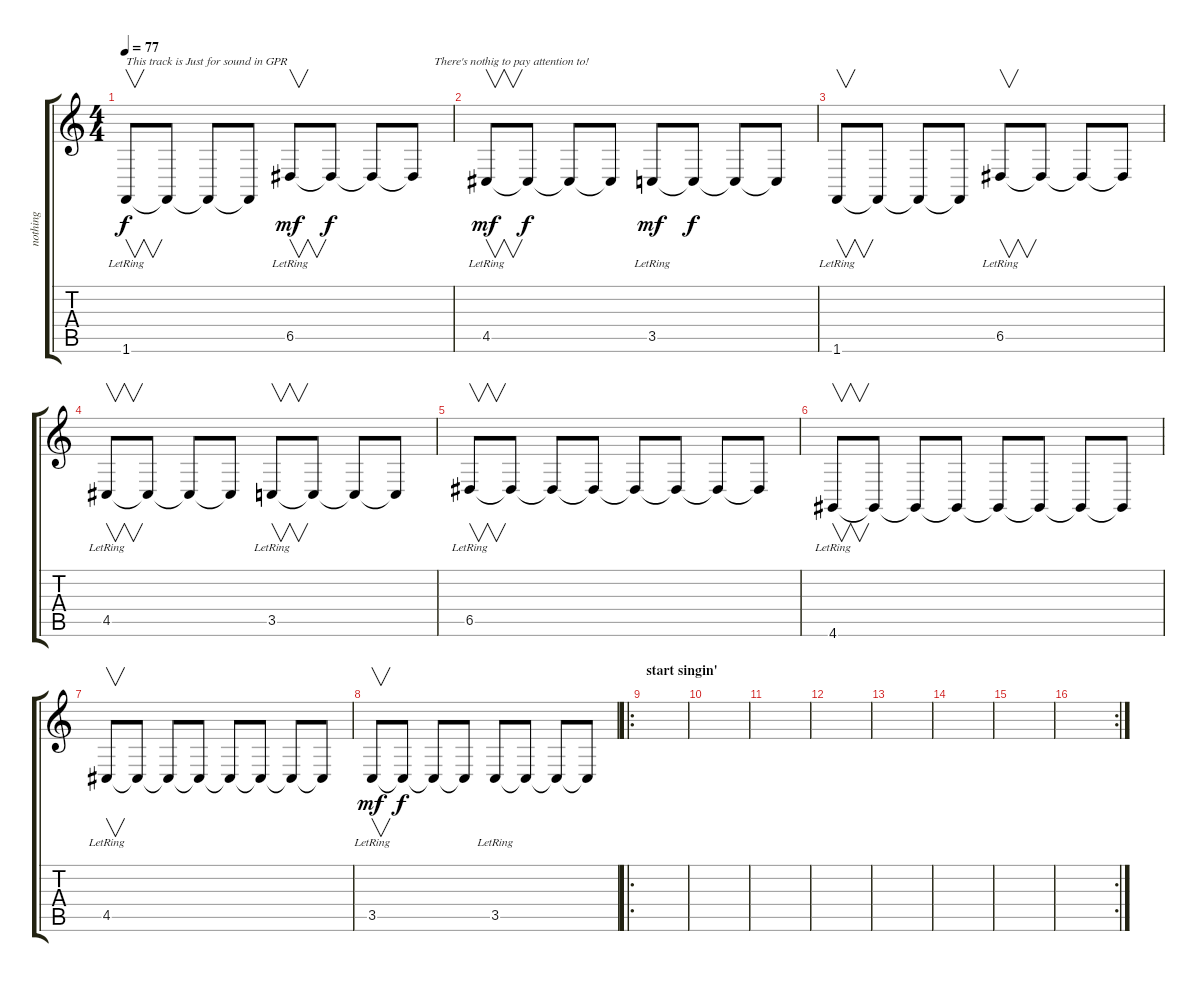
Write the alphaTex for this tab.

\track ("nothing" "nothing") {instrument viola}
\staff {score tabs}
\tuning (E4 B3 G3 D3 A2 E2) {hide}
\ts (4 4)
\tempo 77
\clef g2
\ks c
1.6{lr}.8{v txt "This track is Just for sound in GPR" dy f instrument viola} 1.6{t}.8 1.6{t}.8 1.6{t}.8 6.5{lr}.8{v dy mf} 6.5{t}.8{dy f} 6.5{t}.8 6.5{t}.8{txt "       There's nothig to pay attention to!"} |
4.5{lr}.8{v dy mf} 4.5{t}.8{dy f} 4.5{t}.8 4.5{t}.8 3.5{lr}.8{dy mf} 3.5{t}.8{dy f} 3.5{t}.8 3.5{t}.8 |
1.6{lr}.8{v} 1.6{t}.8 1.6{t}.8 1.6{t}.8 6.5{lr}.8{v} 6.5{t}.8 6.5{t}.8 6.5{t}.8 |
4.5{lr}.8{v} 4.5{t}.8 4.5{t}.8 4.5{t}.8 3.5{lr}.8{v} 3.5{t}.8 3.5{t}.8 3.5{t}.8 |
6.5{lr}.8{v} 6.5{t}.8 6.5{t}.8 6.5{t}.8 6.5{t}.8 6.5{t}.8 6.5{t}.8 6.5{t}.8 |
4.6{lr}.8{v} 4.6{t}.8 4.6{t}.8 4.6{t}.8 4.6{t}.8 4.6{t}.8 4.6{t}.8 4.6{t}.8 |
4.5{lr}.8{v} 4.5{t}.8 4.5{t}.8 4.5{t}.8 4.5{t}.8 4.5{t}.8 4.5{t}.8 4.5{t}.8 |
3.5{lr}.8{v dy mf} 3.5{t}.8{dy f} 3.5{t}.8 3.5{t}.8 3.5{lr}.8 3.5{t}.8 3.5{t}.8 3.5{t}.8 |
\ro
\section ("" "start singin'")
|
|
|
|
|
|
|
\rc 2
